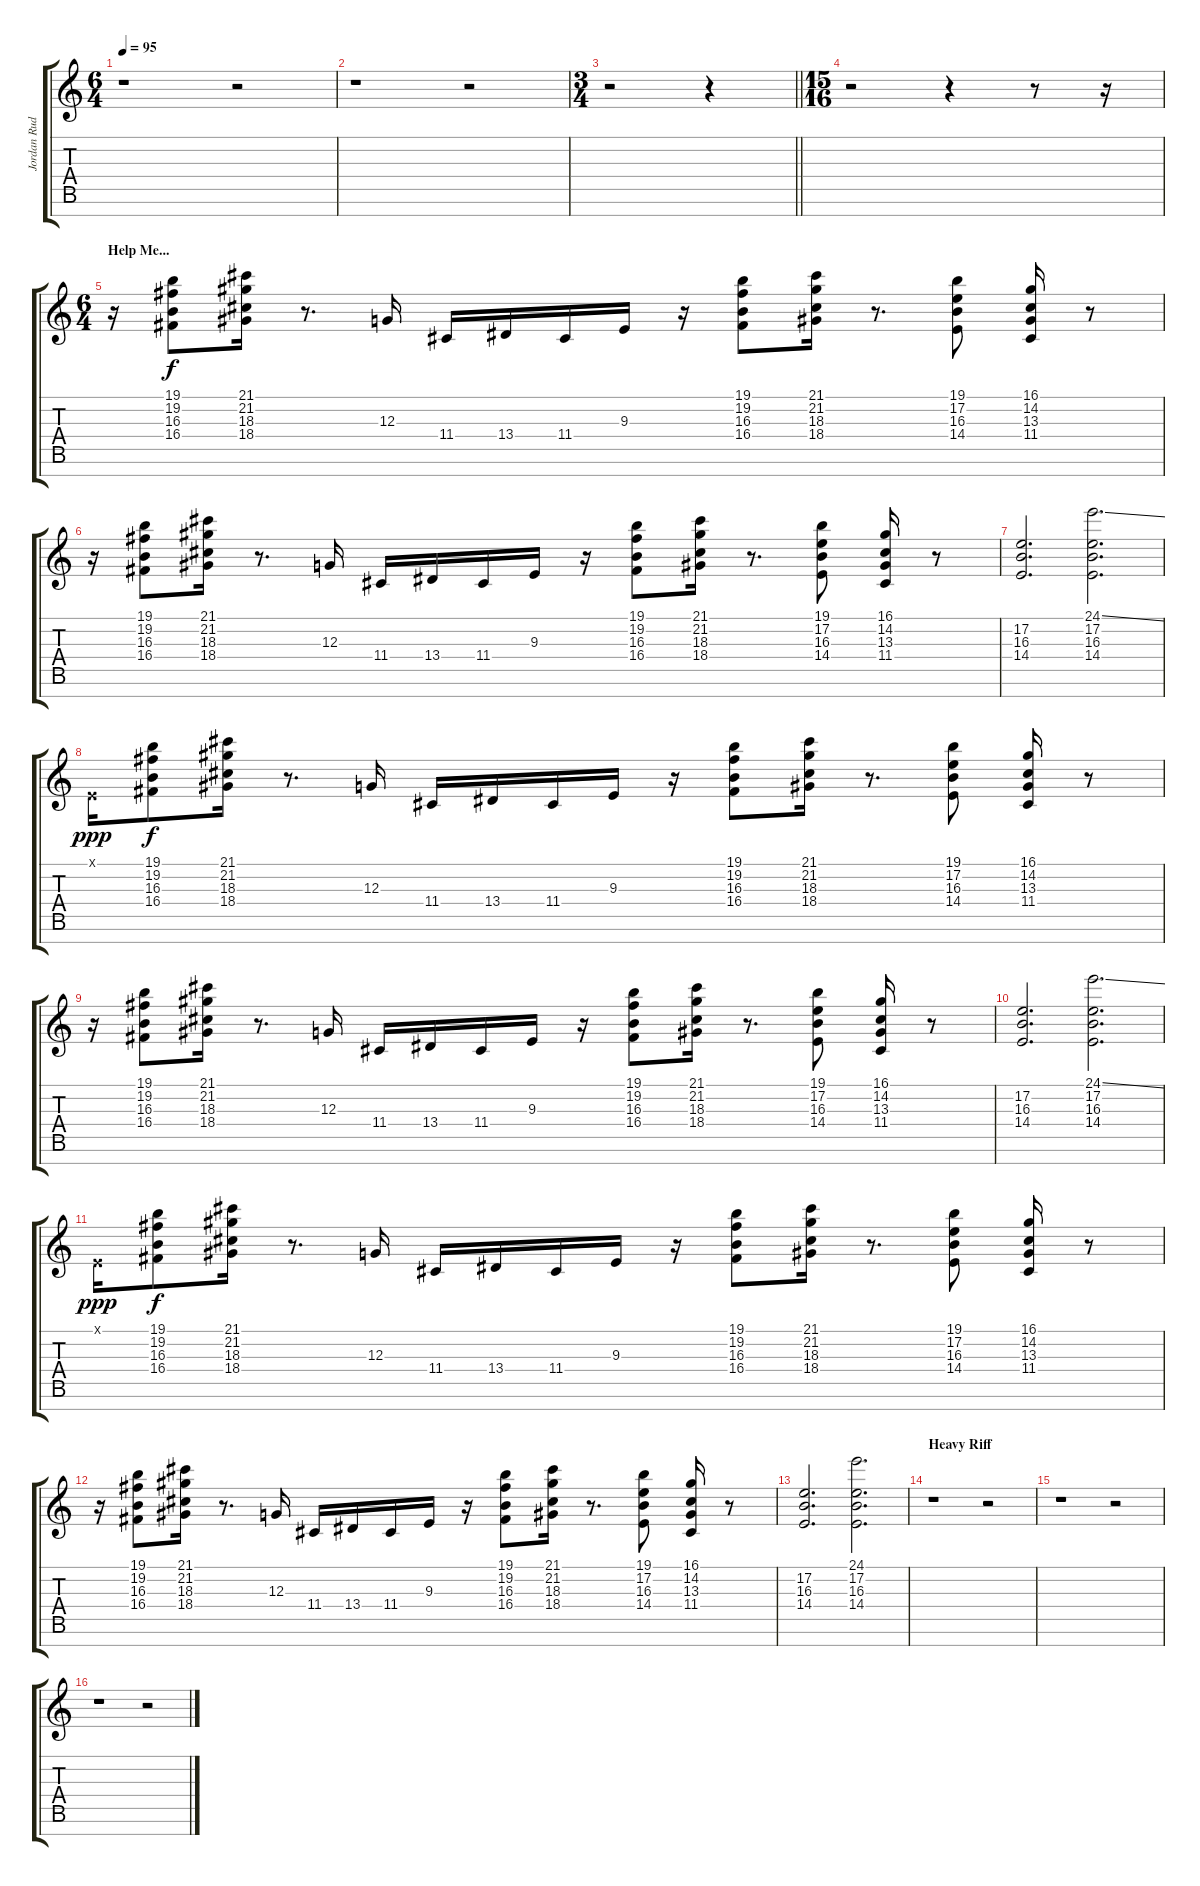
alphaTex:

\track ("Jordan Rudess" "Jordan Rud") {instrument lead1square}
\staff {score tabs}
\tuning (E4 B3 G3 D3 A2 E2 B1) {hide}
\ts (6 4)
\tempo 95
\clef g2
\ks c
r.1{dy f} r.2 |
r.1 r.2 |
\ts (3 4)
\barLineRight lightlight
r.2 r.4 |
\ts (15 16)
r.2 r.4 r.8 r.16 |
\ts (6 4)
\section ("" "Help Me...")
r.16{volume 10 instrument drawbarorgan} (19.1 19.2 16.3 16.4).8 (21.1 21.2 18.3 18.4).16 r.8{d} 12.3.16 11.4.16 13.4.16 11.4.16 9.3.16 r.16 (19.1 19.2 16.3 16.4).8 (21.1 21.2 18.3 18.4).16 r.8{d} (19.1 17.2 16.3 14.4).8 (16.1 14.2 13.3 11.4).16 r.8 |
r.16 (19.1 19.2 16.3 16.4).8 (21.1 21.2 18.3 18.4).16 r.8{d} 12.3.16 11.4.16 13.4.16 11.4.16 9.3.16 r.16 (19.1 19.2 16.3 16.4).8 (21.1 21.2 18.3 18.4).16 r.8{d} (19.1 17.2 16.3 14.4).8 (16.1 14.2 13.3 11.4).16 r.8 |
(17.2 16.3 14.4).2{d} (24.1{ss} 17.2 16.3 14.4).2{d} |
0.1{x}.16{dy ppp} (19.1 19.2 16.3 16.4).8{dy f} (21.1 21.2 18.3 18.4).16 r.8{d} 12.3.16 11.4.16 13.4.16 11.4.16 9.3.16 r.16 (19.1 19.2 16.3 16.4).8 (21.1 21.2 18.3 18.4).16 r.8{d} (19.1 17.2 16.3 14.4).8 (16.1 14.2 13.3 11.4).16 r.8 |
r.16 (19.1 19.2 16.3 16.4).8 (21.1 21.2 18.3 18.4).16 r.8{d} 12.3.16 11.4.16 13.4.16 11.4.16 9.3.16 r.16 (19.1 19.2 16.3 16.4).8 (21.1 21.2 18.3 18.4).16 r.8{d} (19.1 17.2 16.3 14.4).8 (16.1 14.2 13.3 11.4).16 r.8 |
(17.2 16.3 14.4).2{d} (24.1{ss} 17.2 16.3 14.4).2{d} |
0.1{x}.16{dy ppp} (19.1 19.2 16.3 16.4).8{dy f} (21.1 21.2 18.3 18.4).16 r.8{d} 12.3.16 11.4.16 13.4.16 11.4.16 9.3.16 r.16 (19.1 19.2 16.3 16.4).8 (21.1 21.2 18.3 18.4).16 r.8{d} (19.1 17.2 16.3 14.4).8 (16.1 14.2 13.3 11.4).16 r.8 |
r.16 (19.1 19.2 16.3 16.4).8 (21.1 21.2 18.3 18.4).16 r.8{d} 12.3.16 11.4.16 13.4.16 11.4.16 9.3.16 r.16 (19.1 19.2 16.3 16.4).8 (21.1 21.2 18.3 18.4).16 r.8{d} (19.1 17.2 16.3 14.4).8 (16.1 14.2 13.3 11.4).16 r.8 |
(17.2 16.3 14.4).2{d} (24.1 17.2 16.3 14.4).2{d} |
\section ("" "Heavy Riff")
r.1 r.2 |
r.1 r.2 |
r.1 r.2
